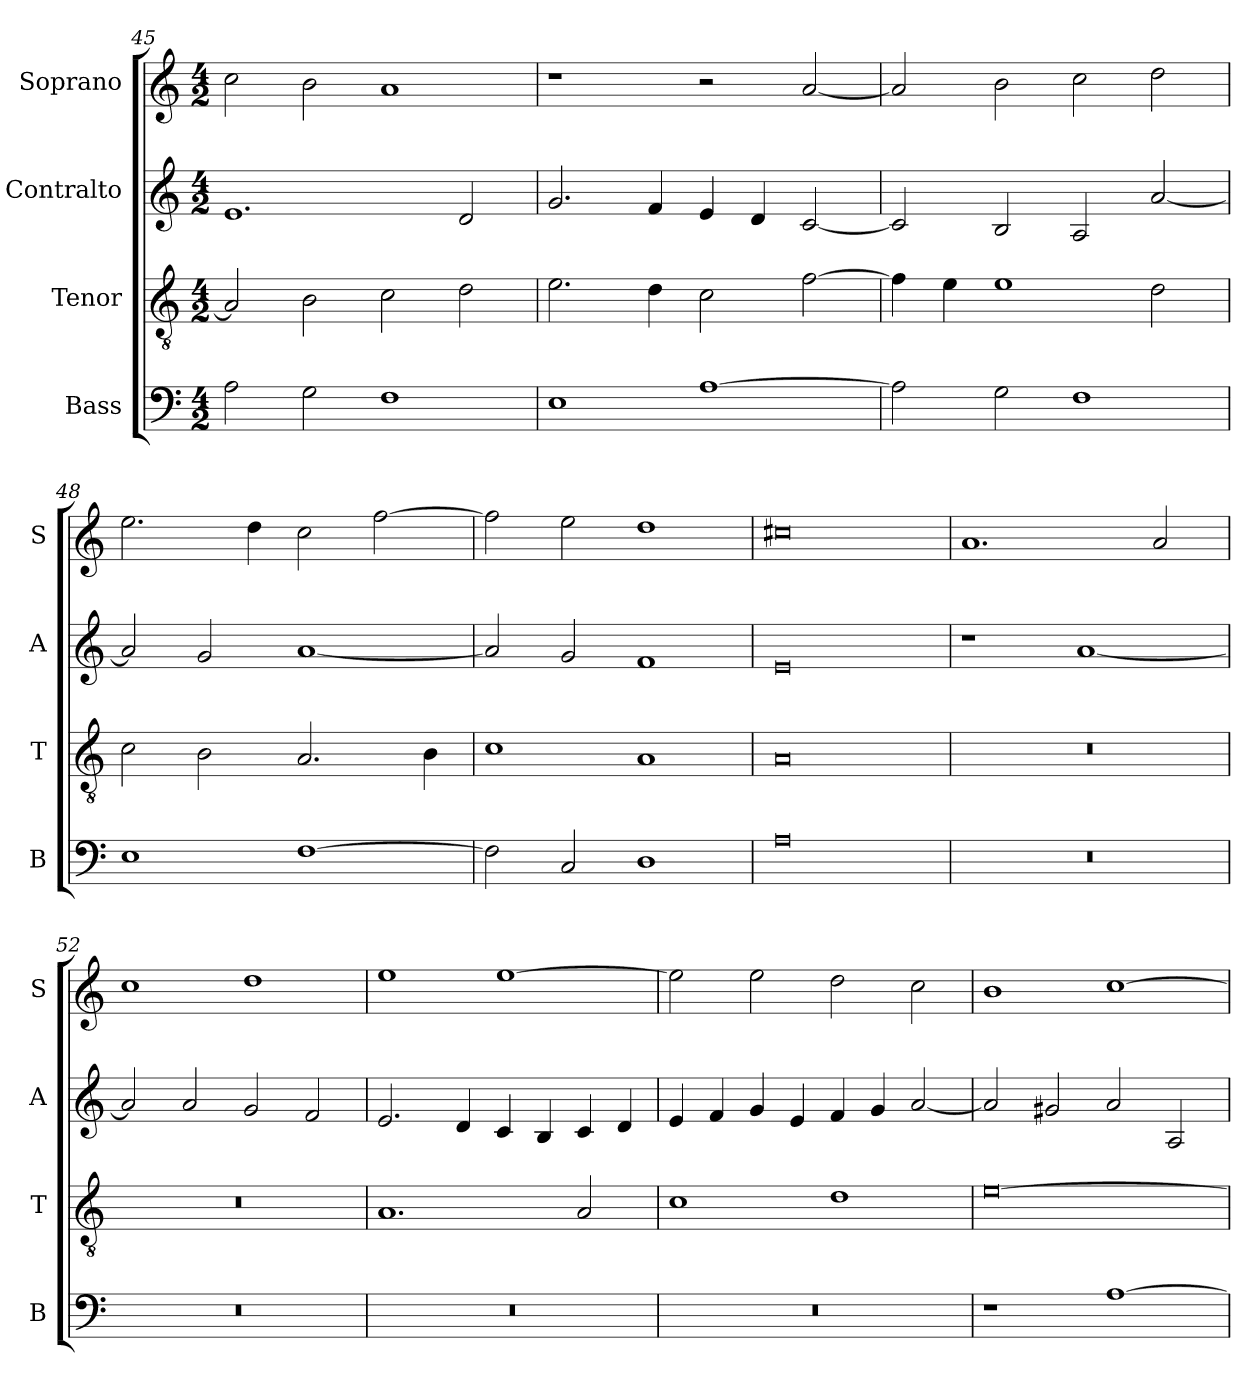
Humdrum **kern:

**kern	**kern	**kern	**kern
*part4	*part3	*part2	*part1
*staff4	*staff3	*staff2	*staff1
*I"Bass	*I"Tenor	*I"Contralto	*I"Soprano
*I'B	*I'T	*I'A	*I'S
*clefF4	*clefGv2	*clefG2	*clefG2
*k[]	*k[]	*k[]	*k[]
*A:aeo	*A:aeo	*A:aeo	*A:aeo
*M4/2	*M4/2	*M4/2	*M4/2
=45	=45	=45	=45
2A	2A]	1.e	2cc
2G	2B	.	2b
1F	2c	.	1a
.	2d	2d	.
=46	=46	=46	=46
1E	2.e	2.g	1r
.	4d	4f	.
[1A	2c	4e	2r
.	.	4d	.
.	[2f	[2c	[2a
=47	=47	=47	=47
2A]	4f]	2c]	2a]
.	4e	.	.
2G	1e	2B	2b
1F	.	2A	2cc
.	2d	[2a	2dd
=48	=48	=48	=48
1E	2c	2a]	2.ee
.	2B	2g	.
.	.	.	4dd
[1F	2.A	[1a	2cc
.	.	.	[2ff
.	4B	.	.
=49	=49	=49	=49
2F]	1c	2a]	2ff]
2C	.	2g	2ee
1D	1A	1f	1dd
=50	=50	=50	=50
0A	0A	0e	0cc#X
=51	=51	=51	=51
0r	0r	1r	1.a
.	.	[1a	.
.	.	.	2a
=52	=52	=52	=52
0r	0r	2a]	1cc
.	.	2a	.
.	.	2g	1dd
.	.	2f	.
=53	=53	=53	=53
0r	1.A	2.e	1ee
.	.	4d	.
.	.	4c	[1ee
.	.	4B	.
.	2A	4c	.
.	.	4d	.
=54	=54	=54	=54
0r	1c	4e	2ee]
.	.	4f	.
.	.	4g	2ee
.	.	4e	.
.	1d	4f	2dd
.	.	4g	.
.	.	[2a	2cc
=55	=55	=55	=55
1r	[0e	2a]	1b
.	.	2g#X	.
[1A	.	2a	[1cc
.	.	2A	.
=	=	=	=
*-	*-	*-	*-
